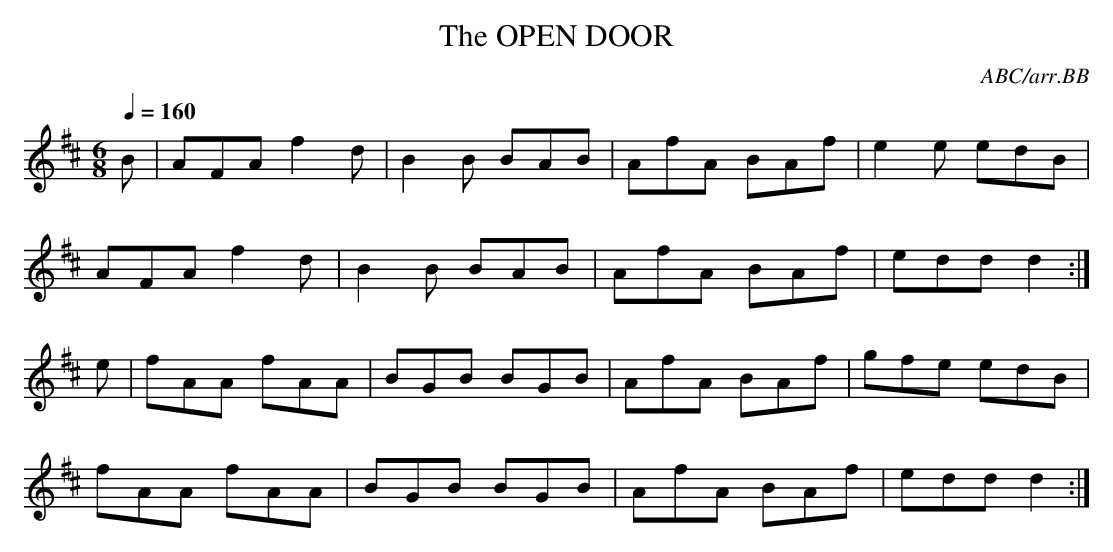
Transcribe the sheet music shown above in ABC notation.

X:1
T:OPEN DOOR, The
C:ABC/arr.BB
Q:1/4=160
M:6/8
L:1/8
K:D
B|AFA f2d|B2B BAB|AfA BAf|e2e edB|
AFA f2d|B2B BAB|AfA BAf|edd d2:|
e|fAA fAA|BGB BGB|AfA BAf|gfe edB|
fAA fAA|BGB BGB|AfA BAf|edd d2:|
